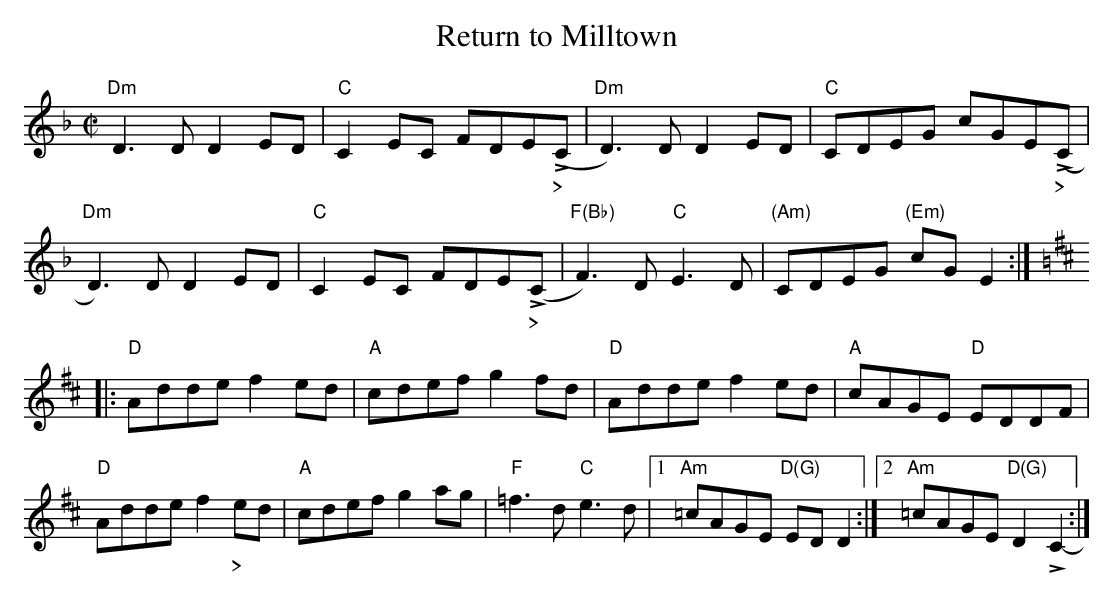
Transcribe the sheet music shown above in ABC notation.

X:1
T:Return to Milltown
M:C|
K:Dm
"Dm"-D3DD2ED|"C"C2EC FDE(LC|"Dm"D3)D D2ED|"C"CDEG cGE(LC|
w: ***** ****** > ***** ******* >
"Dm"D3)DD2ED|"C"C2EC FDE(LC|"F(Bb)"F3)D "C"E3D|"(Am)"CDEG "(Em)"cGE2:|
w: ***** ****** >
K:D
|:"D"Adde f2 ed| "A" cdef g2 fd|"D"Adde f2 ed|"A"cAGE "D"EDDF|
w: *
"D"Adde f2 ed| "A" cdef g2ag|"F"=f3d "C"e3d| [1"Am"=cAGE "D(G)"ED D2:|[2 "Am"=cAGE "D(G)" D2 LC2-:|
w: **** * >
